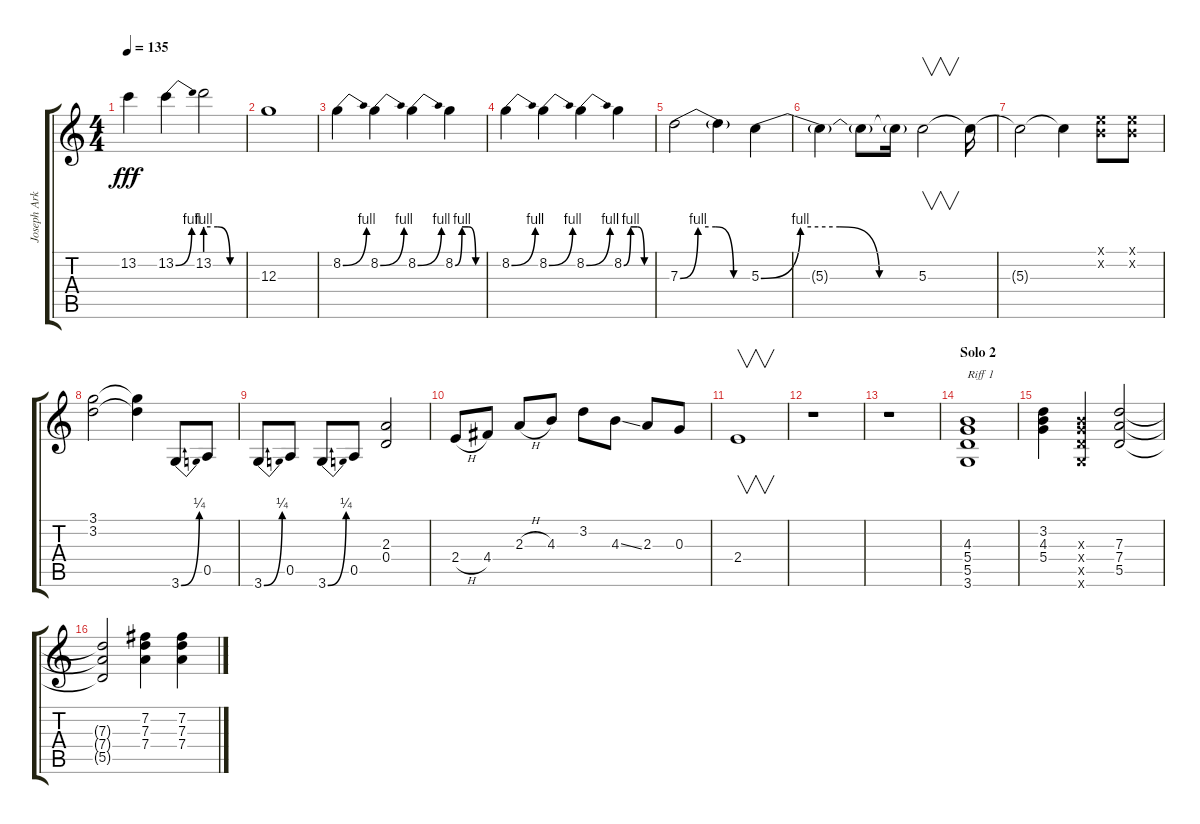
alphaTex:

\track ("Joseph Arkansas" "Joseph Ark") {instrument acousticguitarsteel}
\staff {score tabs}
\tuning (E4 B3 G3 D3 A2 E2) {hide}
\ts (4 4)
\tempo 135
\clef g2
\ks c
13.2{t}.4{dy fff} 13.2{be (bend 0 0 60 4)}.4 13.2{be (custom 0 4 20 4 40 0 60 0)}.2 |
12.3.1{volume 16} |
8.2{be (bend 0 0 60 4)}.4 8.2{be (bend 0 0 60 4)}.4 8.2{be (bend 0 0 60 4)}.4 8.2{be (custom 0 0 15 4 30 4 45 0 60 0)}.4 |
8.2{be (bend 0 0 60 4)}.4 8.2{be (bend 0 0 60 4)}.4 8.2{be (bend 0 0 60 4)}.4 8.2{be (custom 0 0 15 4 30 4 45 0 60 0)}.4 |
7.3{be (custom 0 0 15 4 30 4 45 0 60 0)}.2 7.3{t}.4 5.3{be (custom 0 0 15 4 30 4 45 0 60 0)}.4 |
5.3{t}.4 5.3{t}.8 5.3{t}.16 5.3.2{v} 5.3{t}.16 |
5.3{t}.2 5.3{t}.4 (0.1{x} 0.2{x}).8 (0.1{x} 0.2{x}).8 |
(3.1 3.2).2{volume 16} (3.1{t} 3.2{t}).4 3.6{be (bend 0 0 60 1)}.8 0.5.8 |
3.6{be (bend 0 0 60 1)}.8 0.5.8 3.6{be (bend 0 0 60 1)}.8 0.5.8 (2.3 0.4).2 |
2.4{h}.8 4.4.8 2.3{h}.8 4.3.8 3.2.8 4.3{ss}.8 2.3.8 0.3.8 |
2.4.1{v} |
r.1 |
r.1 |
\section ("" "Solo 2")
(4.3 5.4 5.5 3.6).1{txt "Riff 1"} |
(3.2 4.3 5.4).4 (4.3{x} 5.4{x} 5.5{x} 3.6{x}).4 (7.3 7.4 5.5).2 |
(7.3{t} 7.4{t} 5.5{t}).2 (7.2 7.3 7.4).4 (7.2 7.3 7.4).4
